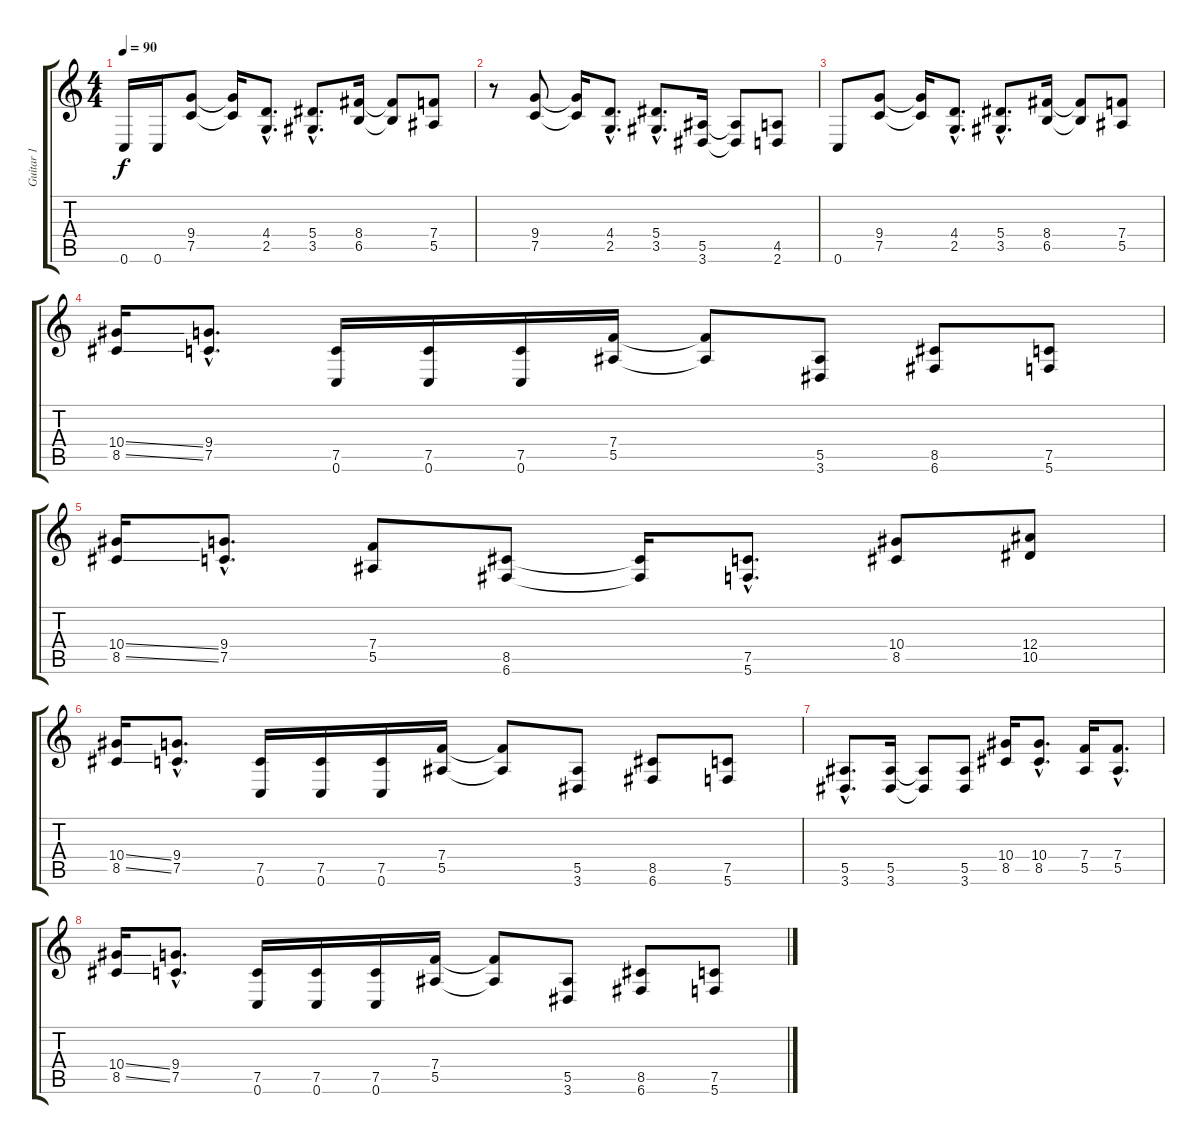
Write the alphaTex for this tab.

\track ("Guitar 1" "Guitar 1") {instrument distortionguitar}
\staff {score tabs}
\tuning (C4 G3 Eb3 Bb2 F2 C2) {hide}
\ts (4 4)
\tempo 90
\clef g2
\ks c
0.6.16{dy f} 0.6.16 (9.4 7.5).8 (9.4{t} 7.5{t}).16 (4.4{hac} 2.5{hac}).8{d} (5.4{hac} 3.5{hac}).8{d} (8.4 6.5).16 (8.4{t} 6.5{t}).8 (7.4 5.5).8 |
r.8 (9.4 7.5).8 (9.4{t} 7.5{t}).16 (4.4{hac} 2.5{hac}).8{d} (5.4{hac} 3.5{hac}).8{d} (5.5 3.6).16 (5.5{t} 3.6{t}).8 (4.5 2.6).8 |
0.6.8 (9.4 7.5).8 (9.4{t} 7.5{t}).16 (4.4{hac} 2.5{hac}).8{d} (5.4{hac} 3.5{hac}).8{d} (8.4 6.5).16 (8.4{t} 6.5{t}).8 (7.4 5.5).8 |
(10.4{ss} 8.5{ss}).16 (9.4{hac} 7.5{hac}).8{d} (7.5 0.6).16 (7.5 0.6).16 (7.5 0.6).16 (7.4 5.5).16 (7.4{t} 5.5{t}).8 (5.5 3.6).8 (8.5 6.6).8 (7.5 5.6).8 |
(10.4{ss} 8.5{ss}).16 (9.4{hac} 7.5{hac}).8{d} (7.4 5.5).8 (8.5 6.6).8 (8.5{t} 6.6{t}).16 (7.5{hac} 5.6{hac}).8{d} (10.4 8.5).8 (12.4 10.5).8 |
(10.4{ss} 8.5{ss}).16 (9.4{hac} 7.5{hac}).8{d} (7.5 0.6).16 (7.5 0.6).16 (7.5 0.6).16 (7.4 5.5).16 (7.4{t} 5.5{t}).8 (5.5 3.6).8 (8.5 6.6).8 (7.5 5.6).8 |
(5.5{hac} 3.6{hac}).8{d} (5.5 3.6).16 (5.5{t} 3.6{t}).8 (5.5 3.6).8 (10.4 8.5).16 (10.4{hac} 8.5{hac}).8{d} (7.4 5.5).16 (7.4{hac} 5.5{hac}).8{d} |
(10.4{ss} 8.5{ss}).16 (9.4{hac} 7.5{hac}).8{d} (7.5 0.6).16 (7.5 0.6).16 (7.5 0.6).16 (7.4 5.5).16 (7.4{t} 5.5{t}).8 (5.5 3.6).8 (8.5 6.6).8 (7.5 5.6).8
